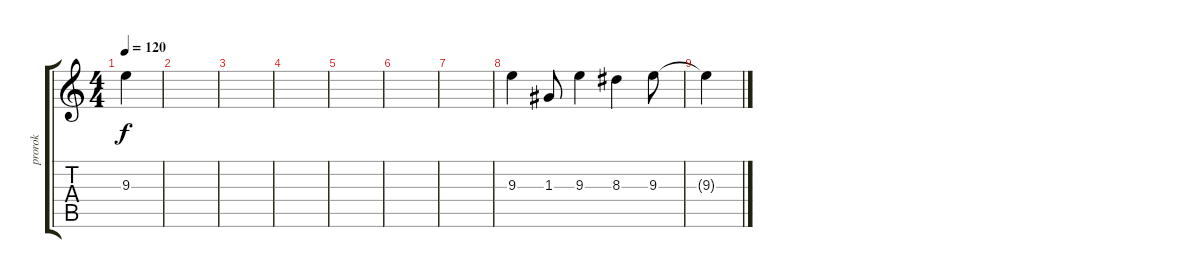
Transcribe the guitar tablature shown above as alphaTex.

\track ("prorok" "prorok") {instrument acousticguitarnylon}
\staff {score tabs}
\tuning (E4 B3 G3 D3 A2 E2) {hide}
\ts (4 4)
\tempo 120
\clef g2
\ks c
9.3{t}.4{dy f} |
|
|
|
|
|
|
9.3.4 1.3.8 9.3.4 8.3.4 9.3.8 |
9.3{t}.4
